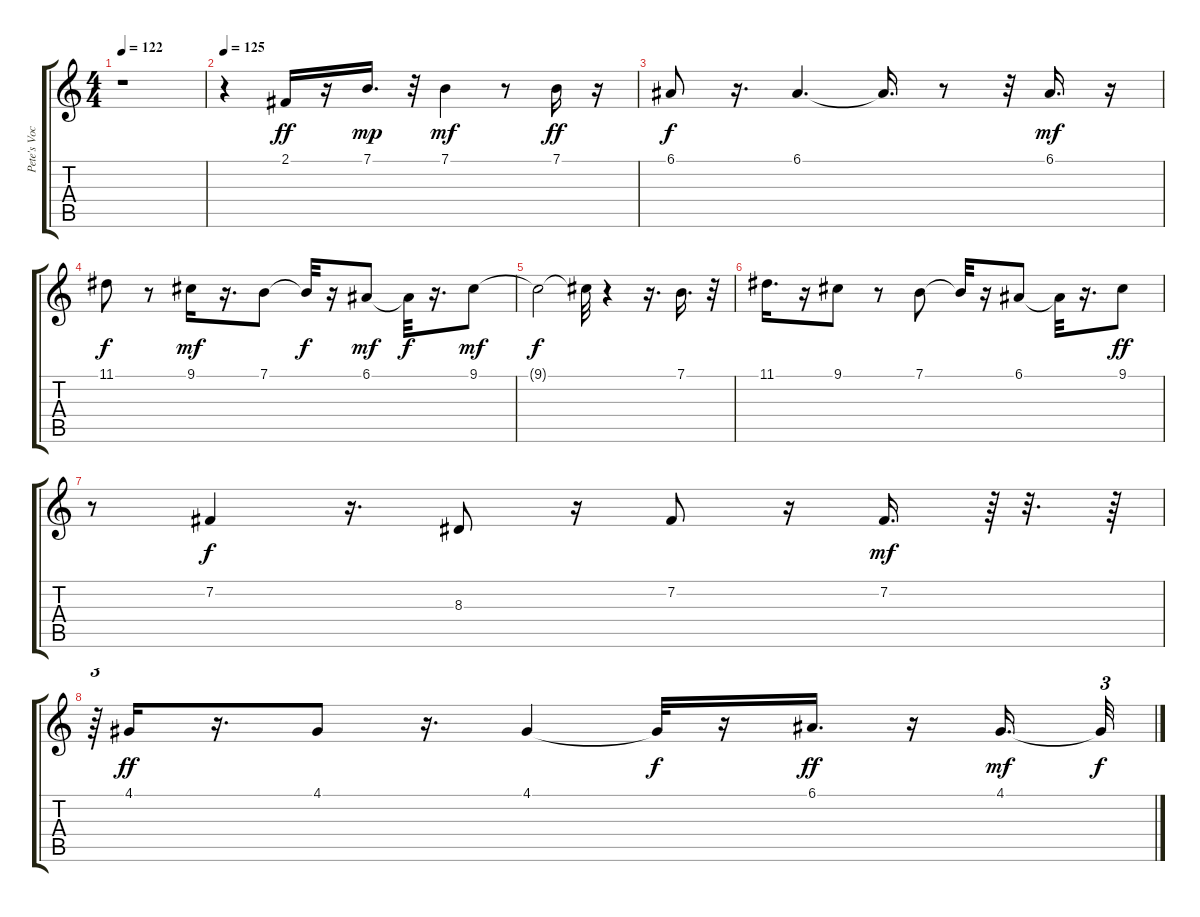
\track ("Pete's Vocal" "Pete's Voc") {instrument oboe}
\staff {score tabs}
\tuning (E4 B3 G3 D3 A2 E2) {hide}
\ts (4 4)
\tempo 122
\clef g2
\ks c
r.1{dy f} |
\tempo 125
r.4 2.1.16{dy ff} r.16 7.1.16{d dy mp} r.32 7.1.4{dy mf} r.8 7.1.16{dy ff} r.16 |
6.1.8{dy f} r.16{d} 6.1.4{d} 6.1{t}.16{d} r.8 r.32 6.1.16{d dy mf} r.16 |
11.1.8{dy f} r.8 9.1.16{dy mf} r.16{d} 7.1.8 7.1{t}.32{dy f} r.16 6.1.8{dy mf} 6.1{t}.32{dy f} r.16{d} 9.1.8{dy mf} |
9.1{t}.2{dy f} 9.1{t}.32 r.4 r.16{d} 7.1.16{d} r.32 |
11.1.16{d} r.16 9.1.8 r.8 7.1.8 7.1{t}.32 r.16 6.1.8 6.1{t}.32 r.16{d} 9.1.8{dy ff} |
r.8 7.2.4{dy f} r.16{d} 8.3.8 r.16 7.2.8 r.16 7.2.16{d dy mf} r.64{tu (3 2)} r.32{d} r.64 |
r.64{tu (3 2)} 4.1.16{dy ff} r.16{d} 4.1.8 r.16{d} 4.1.4 4.1{t}.32{dy f} r.16 6.1.16{d dy ff} r.16 4.1.16{d dy mf} 4.1{t}.32{tu (3 2) dy f}
